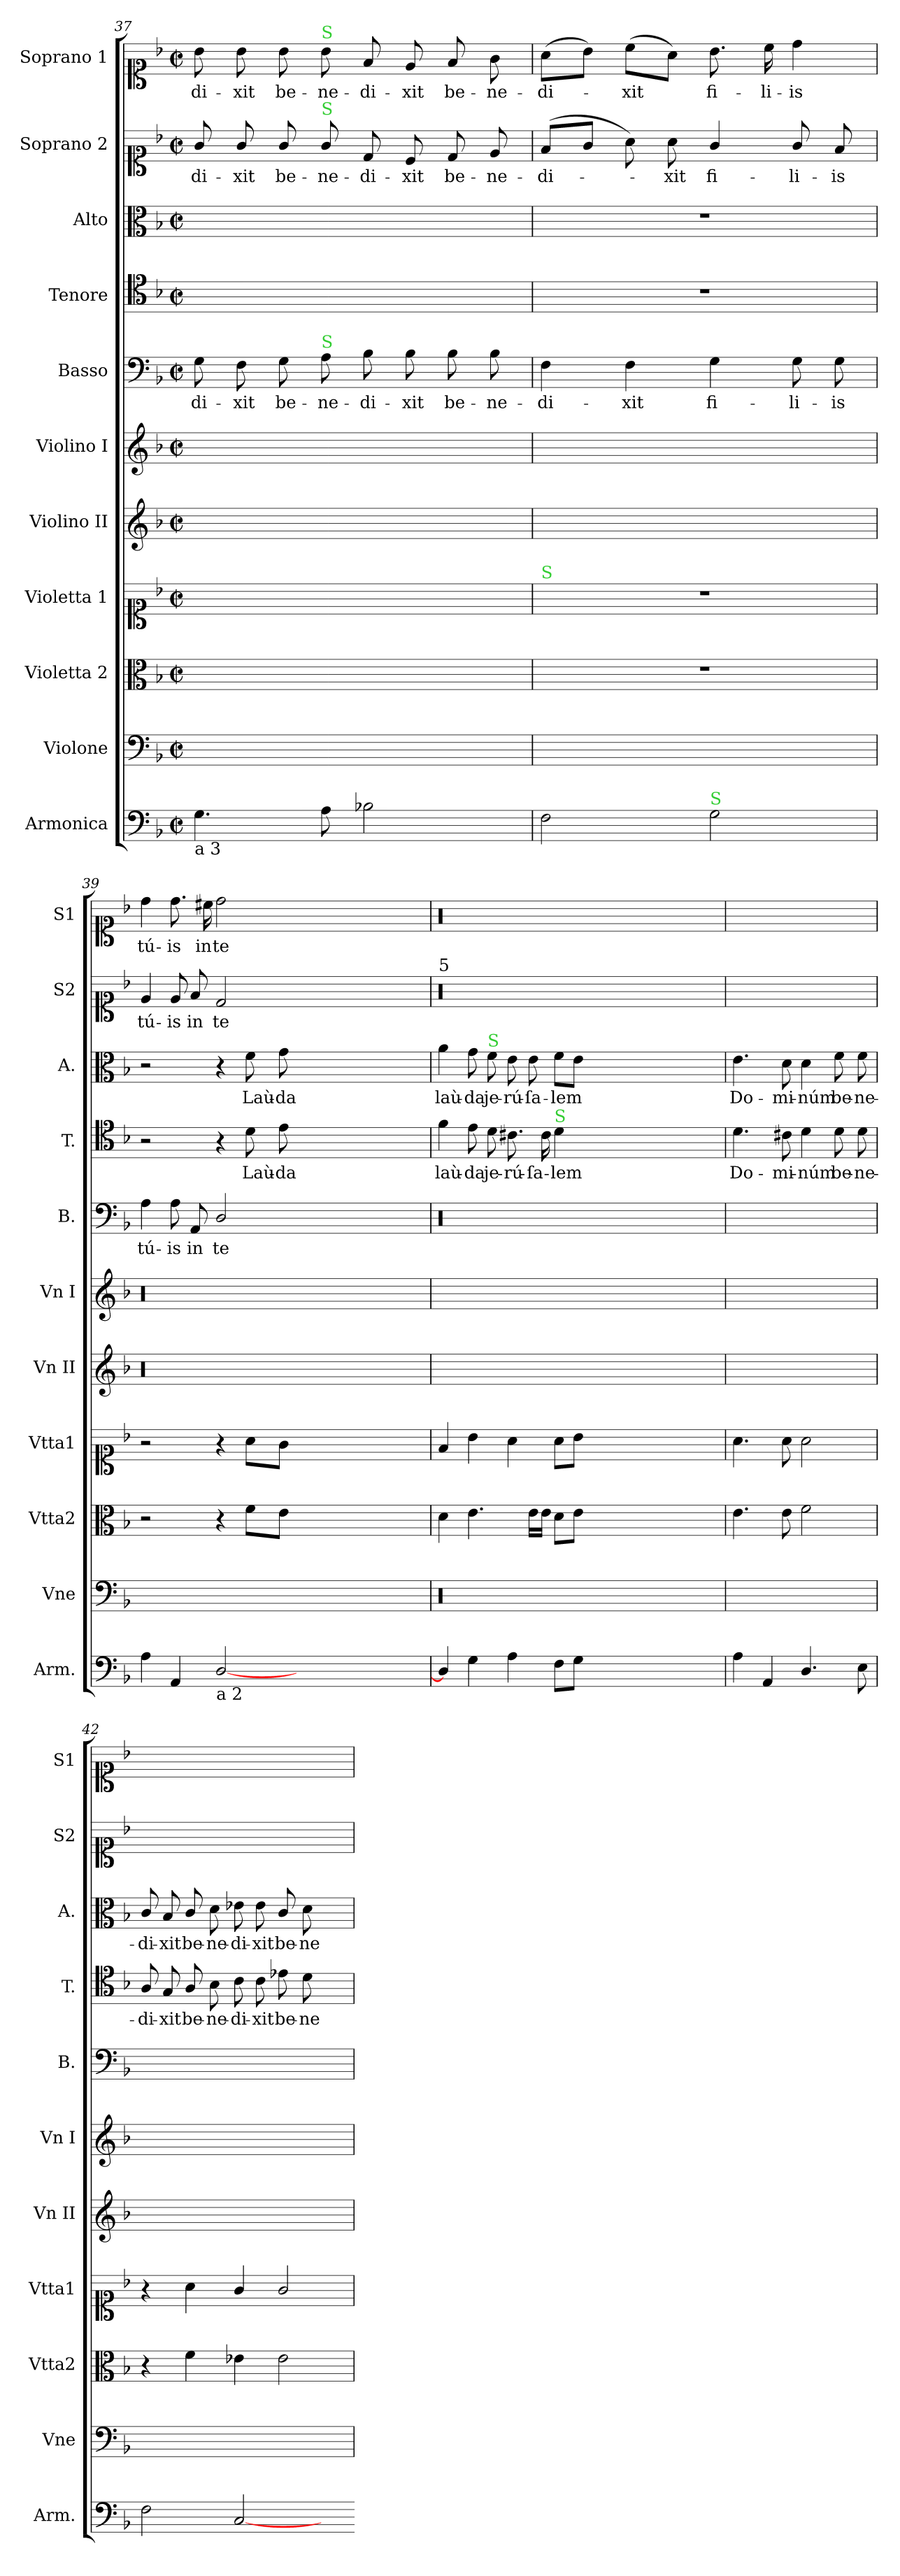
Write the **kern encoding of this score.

**kern	**kern	**kern	**kern	**kern	**kern	**kern	**text	**kern	**text	**kern	**text	**kern	**text	**kern	**text
*part11	*part10	*part9	*part8	*part7	*part6	*part5	*part5	*part4	*part4	*part3	*part3	*part2	*part2	*part1	*part1
*staff11	*staff10	*staff9	*staff8	*staff7	*staff6	*staff5	*staff5	*staff4	*staff4	*staff3	*staff3	*staff2	*staff2	*staff1	*staff1
*I"Armonica	*I"Violone	*I"Violetta 2	*I"Violetta 1	*I"Violino II	*I"Violino I	*I"Basso	*	*I"Tenore	*	*I"Alto	*	*I"Soprano 2	*	*I"Soprano 1	*
*I'Arm.	*I'Vne	*I'Vtta2	*I'Vtta1	*I'Vn II	*I'Vn I	*I'B.	*	*I'T.	*	*I'A.	*	*I'S2	*	*I'S1	*
*clefF4	*clefF4	*clefC3	*clefC1	*clefG2	*clefG2	*clefF4	*	*clefC4	*	*clefC3	*	*clefC1	*	*clefC1	*
*k[b-]	*k[b-]	*k[b-]	*k[b-]	*k[b-]	*k[b-]	*k[b-]	*	*k[b-]	*	*k[b-]	*	*k[b-]	*	*k[b-]	*
*F:	*F:	*F:	*F:	*F:	*F:	*F:	*	*F:	*	*F:	*	*F:	*	*F:	*
*M2/2	*M2/2	*M2/2	*M2/2	*M2/2	*M2/2	*M2/2	*	*M2/2	*	*M2/2	*	*M2/2	*	*M2/2	*
*met(c|)	*met(c|)	*met(c|)	*met(c|)	*met(c|)	*met(c|)	*met(c|)	*	*met(c|)	*	*met(c|)	*	*met(c|)	*	*met(c|)	*
=37	=37	=37	=37	=37	=37	=37	=37	=37	=37	=37	=37	=37	=37	=37	=37
!LO:TX:b:t=a 3	!	!	!	!	!	!	!	!	!	!	!	!	!	!	!
!	!	!	!	!	!	!	!	!	!	!	!	!	!LO:LY:i	!	!LO:LY:i
4.G\	1ryy	1ryy	1ryy	1ryy	1ryy	8G\	-di-	1ryy	.	1ryy	.	8g/	-di-	8b-\	-di-
!	!	!	!	!	!	!	!	!	!	!	!	!	!LO:LY:i	!	!LO:LY:i
.	.	.	.	.	.	8F\	-xit	.	.	.	.	8g/	-xit	8b-\	-xit
.	.	.	.	.	.	8G\	be-	.	.	.	.	8g/	be-	8b-\	be-
!	!	!	!	!	!	!	!	!	!	!	!	!	!	!LO:TX:a:color=limegreen:t=S	!
!	!	!	!	!	!	!	!	!	!	!	!	!LO:TX:a:color=limegreen:t=S	!	!	!
!	!	!	!	!	!	!LO:TX:a:color=limegreen:t=S	!	!	!	!	!	!	!	!	!
8A\	.	.	.	.	.	8A\	-ne-	.	.	.	.	8g/	-ne-	8b-\	-ne-
2B-X\	.	.	.	.	.	8B-\	-di-	.	.	.	.	8d/	-di-	8f/	-di-
.	.	.	.	.	.	8B-\	-xit	.	.	.	.	8c/	-xit	8e/	-xit
!	!	!	!	!	!	!	!LO:LY:i	!	!	!	!	!	!	!	!
.	.	.	.	.	.	8B-\	be-	.	.	.	.	8d/	be-	8f/	be-
!	!	!	!	!	!	!	!LO:LY:i	!	!	!	!	!	!	!	!
.	.	.	.	.	.	8B-\	-ne-	.	.	.	.	8e/	-ne-	8g\	-ne-
=38	=38	=38	=38	=38	=38	=38	=38	=38	=38	=38	=38	=38	=38	=38	=38
!	!	!	!LO:TX:a:color=limegreen:t=S	!	!	!	!	!	!	!	!	!	!	!	!
!	!	!	!	!	!	!	!LO:LY:i	!	!	!	!	!	!	!	!
2F\	1ryy	1r	1r	1ryy	1ryy	4F\	-di-	1r	.	1r	.	(8f/L	-di-	(8a\L	-di-
.	.	.	.	.	.	.	.	.	.	.	.	8g/J	.	8b-\J)	.
!	!	!	!	!	!	!	!LO:LY:i	!	!	!	!	!	!	!	!
.	.	.	.	.	.	4F\	-xit	.	.	.	.	8a\)	.	(8cc\L	-xit
.	.	.	.	.	.	.	.	.	.	.	.	8a\	-xit	8a\J)	.
!LO:TX:a:color=limegreen:t=S	!	!	!	!	!	!	!	!	!	!	!	!	!	!	!
2G\	.	.	.	.	.	4G\	fi-	.	.	.	.	4g/	fi-	8.b-\	fi-
.	.	.	.	.	.	.	.	.	.	.	.	.	.	16cc\	-li-
.	.	.	.	.	.	8G\	-li-	.	.	.	.	8g/	-li-	4dd\	-is
.	.	.	.	.	.	8G\	-is	.	.	.	.	8f/	-is	.	.
=39	=39	=39	=39	=39	=39	=39	=39	=39	=39	=39	=39	=39	=39	=39	=39
4A\	00ryy	2r	2r	00r	00r	4A\	tú-	2r	.	2r	.	4e/	tú-	4dd\	tú-
4AA/	.	.	.	.	.	8A\	-is	.	.	.	.	8e/	-is	8.dd\	-is
.	.	.	.	.	.	8AA/	in	.	.	.	.	8f/	in	.	.
.	.	.	.	.	.	.	.	.	.	.	.	.	.	16cc#X\	in
!LO:TX:b:t=a 2	!	!	!	!	!	!	!	!	!	!	!	!	!	!	!
[2D/	.	4r	4r	.	.	2D/	te	4r	.	4r	.	2d/	te	2dd\	te
.	.	8f\L	8a\L	.	.	.	.	8d\	Laù-	8f\	Laù-	.	.	.	.
.	.	8e\J	8g\J	.	.	.	.	8e\	-da	8g\	-da	.	.	.	.
0.ryy	.	0.ryy	0.ryy	.	.	0.ryy	.	0.ryy	.	0.ryy	.	0.ryy	.	0.ryy	.
=40	=40	=40	=40	=40	=40	=40	=40	=40	=40	=40	=40	=40	=40	=40	=40
!	!	!	!	!	!	!	!	!	!	!	!	!LO:TX:a:t=5	!	!	!
4D/]	00r	4d\	4f/	00ryy	00ryy	00r	.	4f\	laù-	4a\	laù-	00r	.	00r	.
4G\	.	4.e\	4b-\	.	.	.	.	8e\	-da	8g\	-da	.	.	.	.
!	!	!	!	!	!	!	!	!	!	!LO:TX:a:color=limegreen:t=S	!	!	!	!	!
.	.	.	.	.	.	.	.	8d\	je-	8f\	je-	.	.	.	.
4A\	.	.	4a\	.	.	.	.	8.c#X\	-rú-	8e\	-rú-	.	.	.	.
.	.	16e\LL	.	.	.	.	.	.	.	8e\	-ſa-	.	.	.	.
.	.	16e\JJ	.	.	.	.	.	16c#\	-ſa-	.	.	.	.	.	.
!	!	!	!	!	!	!	!	!LO:TX:a:color=limegreen:t=S	!	!	!	!	!	!	!
8F\L	.	8d\L	8a\L	.	.	.	.	4d\	-lem	8f\L	-lem	.	.	.	.
8G\J	.	8e\J	8b-\J	.	.	.	.	.	.	8e\J	.	.	.	.	.
0.ryy	.	0.ryy	0.ryy	.	.	.	.	0.ryy	.	0.ryy	.	.	.	.	.
=41	=41	=41	=41	=41	=41	=41	=41	=41	=41	=41	=41	=41	=41	=41	=41
4A\	1ryy	4.e\	4.a\	1ryy	1ryy	1ryy	.	4.d\	Do-	4.e\	Do-	1ryy	.	1ryy	.
4AA/	.	.	.	.	.	.	.	.	.	.	.	.	.	.	.
.	.	8e\	8a\	.	.	.	.	8c#X\	-mi-	8d\	-mi-	.	.	.	.
4.D/	.	2f\	2a\	.	.	.	.	4d\	-núm	4d\	-núm	.	.	.	.
.	.	.	.	.	.	.	.	8d\	be-	8f\	be-	.	.	.	.
8E\	.	.	.	.	.	.	.	8d\	-ne-	8f\	-ne-	.	.	.	.
=42	=42	=42	=42	=42	=42	=42	=42	=42	=42	=42	=42	=42	=42	=42	=42
2F\	1ryy	4r	4r	1ryy	1ryy	1ryy	.	8A/	-di-	8c/	-di-	1ryy	.	1ryy	.
.	.	.	.	.	.	.	.	8G/	-xit	8B-/	-xit	.	.	.	.
!	!	!	!	!	!	!	!	!	!LO:LY:i	!	!LO:LY:i	!	!	!	!
.	.	4f\	4a\	.	.	.	.	8A/	be-	8c/	be-	.	.	.	.
!	!	!	!	!	!	!	!	!	!LO:LY:i	!	!LO:LY:i	!	!	!	!
.	.	.	.	.	.	.	.	8B-\	-ne-	8d\	-ne-	.	.	.	.
!	!	!	!	!	!	!	!	!	!LO:LY:i	!	!LO:LY:i	!	!	!	!
[2C/	.	4e-X\	4g/	.	.	.	.	8c\	-di-	8e-X\	-di-	.	.	.	.
!	!	!	!	!	!	!	!	!	!LO:LY:i	!	!LO:LY:i	!	!	!	!
.	.	.	.	.	.	.	.	8c\	-xit	8e-\	-xit	.	.	.	.
!	!	!	!	!	!	!	!	!	!LO:LY:i	!	!LO:LY:i	!	!	!	!
.	.	2e-\	2g/	.	.	.	.	8e-X\	be-	8c/	be-	.	.	.	.
!	!	!	!	!	!	!	!	!	!LO:LY:i	!	!LO:LY:i	!	!	!	!
.	.	.	.	.	.	.	.	8d\	-ne-	8d\	-ne-	.	.	.	.
4ryy	4ryy	.	.	4ryy	4ryy	4ryy	.	4ryy	.	4ryy	.	4ryy	.	4ryy	.
=-	=	=	=	=	=	=	=	=	=	=	=	=	=	=	=
*-	*-	*-	*-	*-	*-	*-	*-	*-	*-	*-	*-	*-	*-	*-	*-
